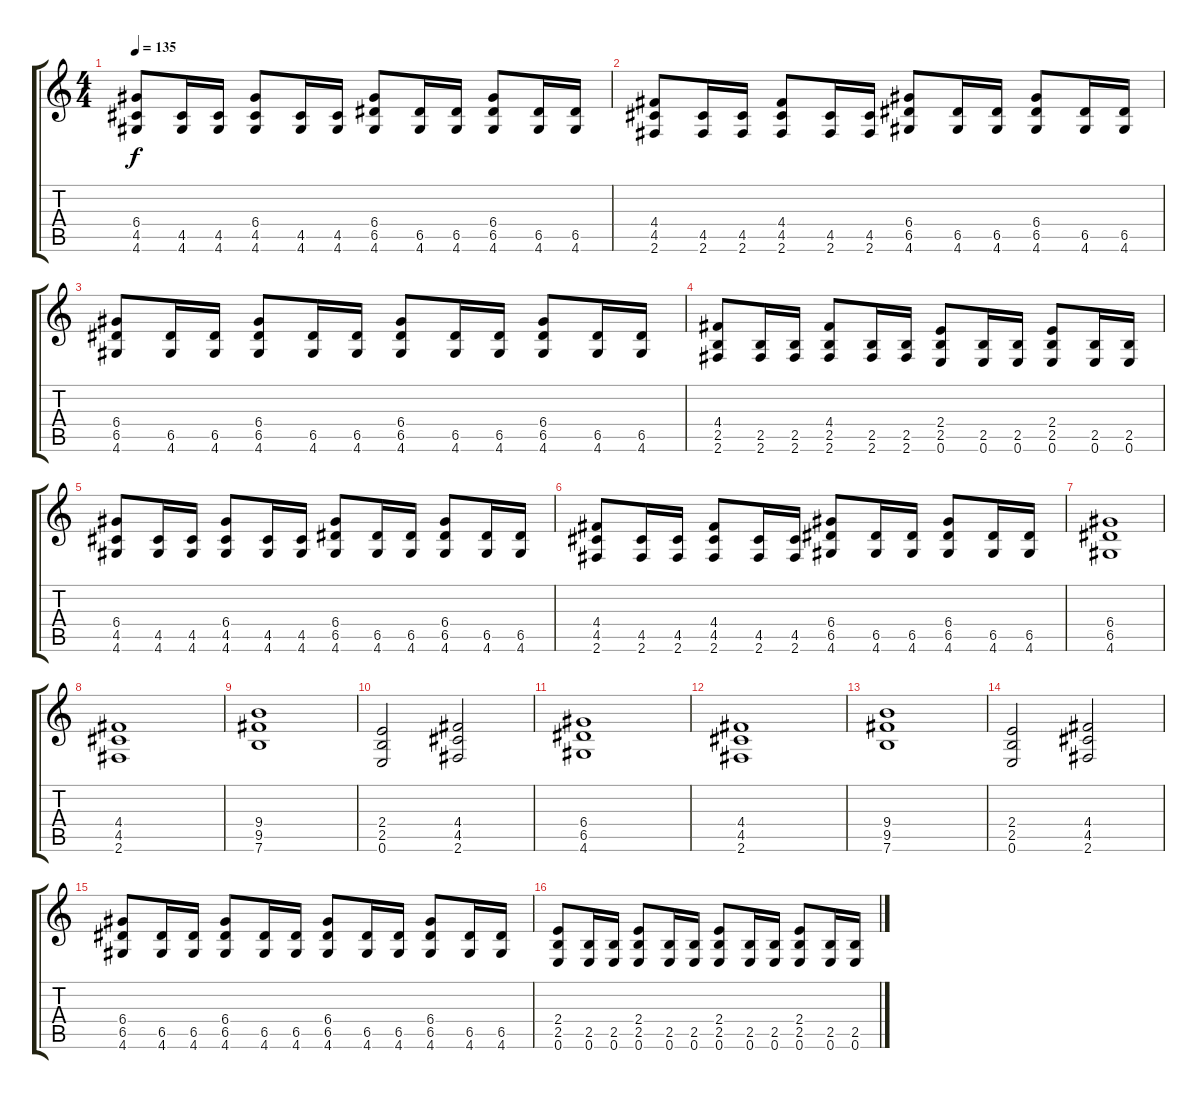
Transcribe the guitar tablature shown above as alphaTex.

\track "" {instrument distortionguitar}
\staff {score tabs}
\tuning (E4 B3 G3 D3 A2 E2) {hide}
\ts (4 4)
\tempo 135
\clef g2
\ks c
(6.4 4.5 4.6).8{dy f} (4.5 4.6).16 (4.5 4.6).16 (6.4 4.5 4.6).8 (4.5 4.6).16 (4.5 4.6).16 (6.4 6.5 4.6).8 (6.5 4.6).16 (6.5 4.6).16 (6.4 6.5 4.6).8 (6.5 4.6).16 (6.5 4.6).16 |
(4.4 4.5 2.6).8 (4.5 2.6).16 (4.5 2.6).16 (4.4 4.5 2.6).8 (4.5 2.6).16 (4.5 2.6).16 (6.4 6.5 4.6).8 (6.5 4.6).16 (6.5 4.6).16 (6.4 6.5 4.6).8 (6.5 4.6).16 (6.5 4.6).16 |
(6.4 6.5 4.6).8 (6.5 4.6).16 (6.5 4.6).16 (6.4 6.5 4.6).8 (6.5 4.6).16 (6.5 4.6).16 (6.4 6.5 4.6).8 (6.5 4.6).16 (6.5 4.6).16 (6.4 6.5 4.6).8 (6.5 4.6).16 (6.5 4.6).16 |
(4.4 2.5 2.6).8 (2.5 2.6).16 (2.5 2.6).16 (4.4 2.5 2.6).8 (2.5 2.6).16 (2.5 2.6).16 (2.4 2.5 0.6).8 (2.5 0.6).16 (2.5 0.6).16 (2.4 2.5 0.6).8 (2.5 0.6).16 (2.5 0.6).16 |
(6.4 4.5 4.6).8 (4.5 4.6).16 (4.5 4.6).16 (6.4 4.5 4.6).8 (4.5 4.6).16 (4.5 4.6).16 (6.4 6.5 4.6).8 (6.5 4.6).16 (6.5 4.6).16 (6.4 6.5 4.6).8 (6.5 4.6).16 (6.5 4.6).16 |
(4.4 4.5 2.6).8 (4.5 2.6).16 (4.5 2.6).16 (4.4 4.5 2.6).8 (4.5 2.6).16 (4.5 2.6).16 (6.4 6.5 4.6).8 (6.5 4.6).16 (6.5 4.6).16 (6.4 6.5 4.6).8 (6.5 4.6).16 (6.5 4.6).16 |
(6.4 6.5 4.6).1 |
(4.4 4.5 2.6).1 |
(9.4 9.5 7.6).1 |
(2.4 2.5 0.6).2 (4.4 4.5 2.6).2 |
(6.4 6.5 4.6).1 |
(4.4 4.5 2.6).1 |
(9.4 9.5 7.6).1 |
(2.4 2.5 0.6).2 (4.4 4.5 2.6).2 |
(6.4 6.5 4.6).8 (6.5 4.6).16 (6.5 4.6).16 (6.4 6.5 4.6).8 (6.5 4.6).16 (6.5 4.6).16 (6.4 6.5 4.6).8 (6.5 4.6).16 (6.5 4.6).16 (6.4 6.5 4.6).8 (6.5 4.6).16 (6.5 4.6).16 |
(2.4 2.5 0.6).8 (2.5 0.6).16 (2.5 0.6).16 (2.4 2.5 0.6).8 (2.5 0.6).16 (2.5 0.6).16 (2.4 2.5 0.6).8 (2.5 0.6).16 (2.5 0.6).16 (2.4 2.5 0.6).8 (2.5 0.6).16 (2.5 0.6).16
